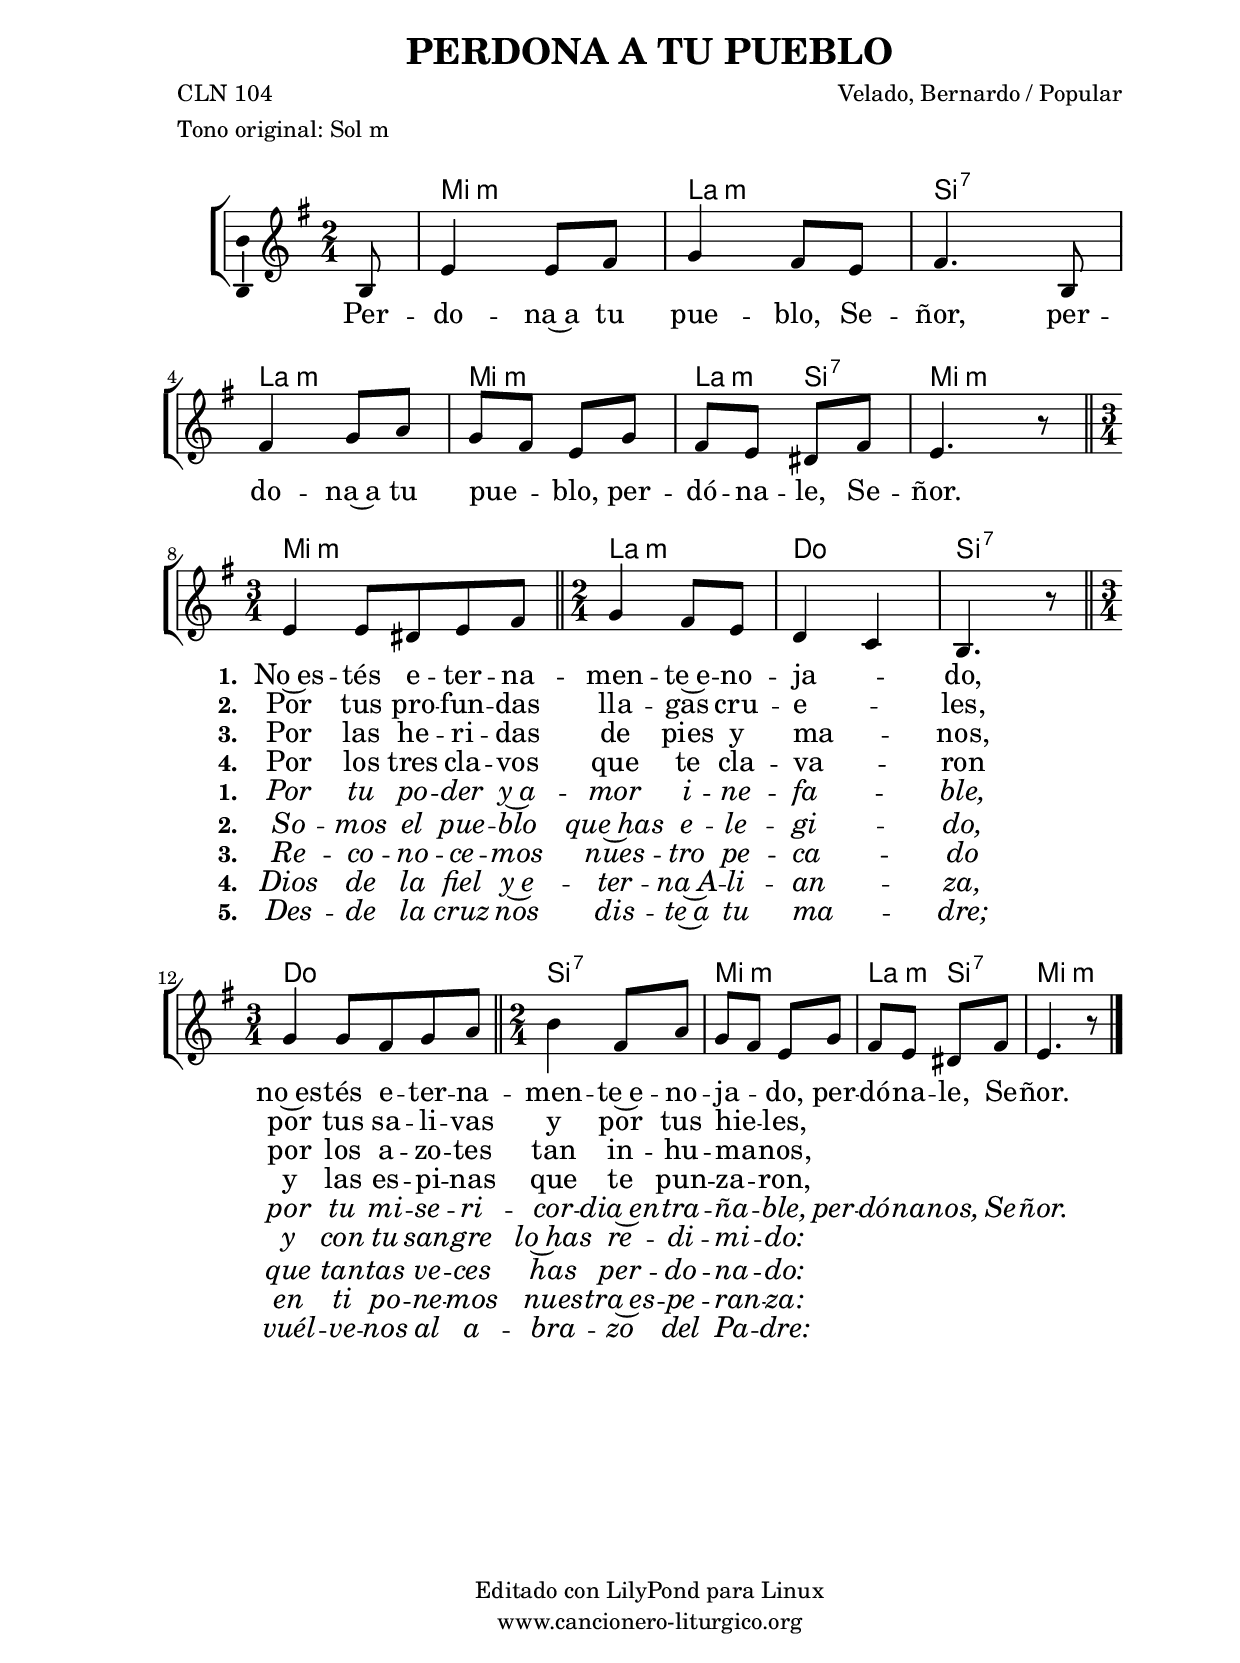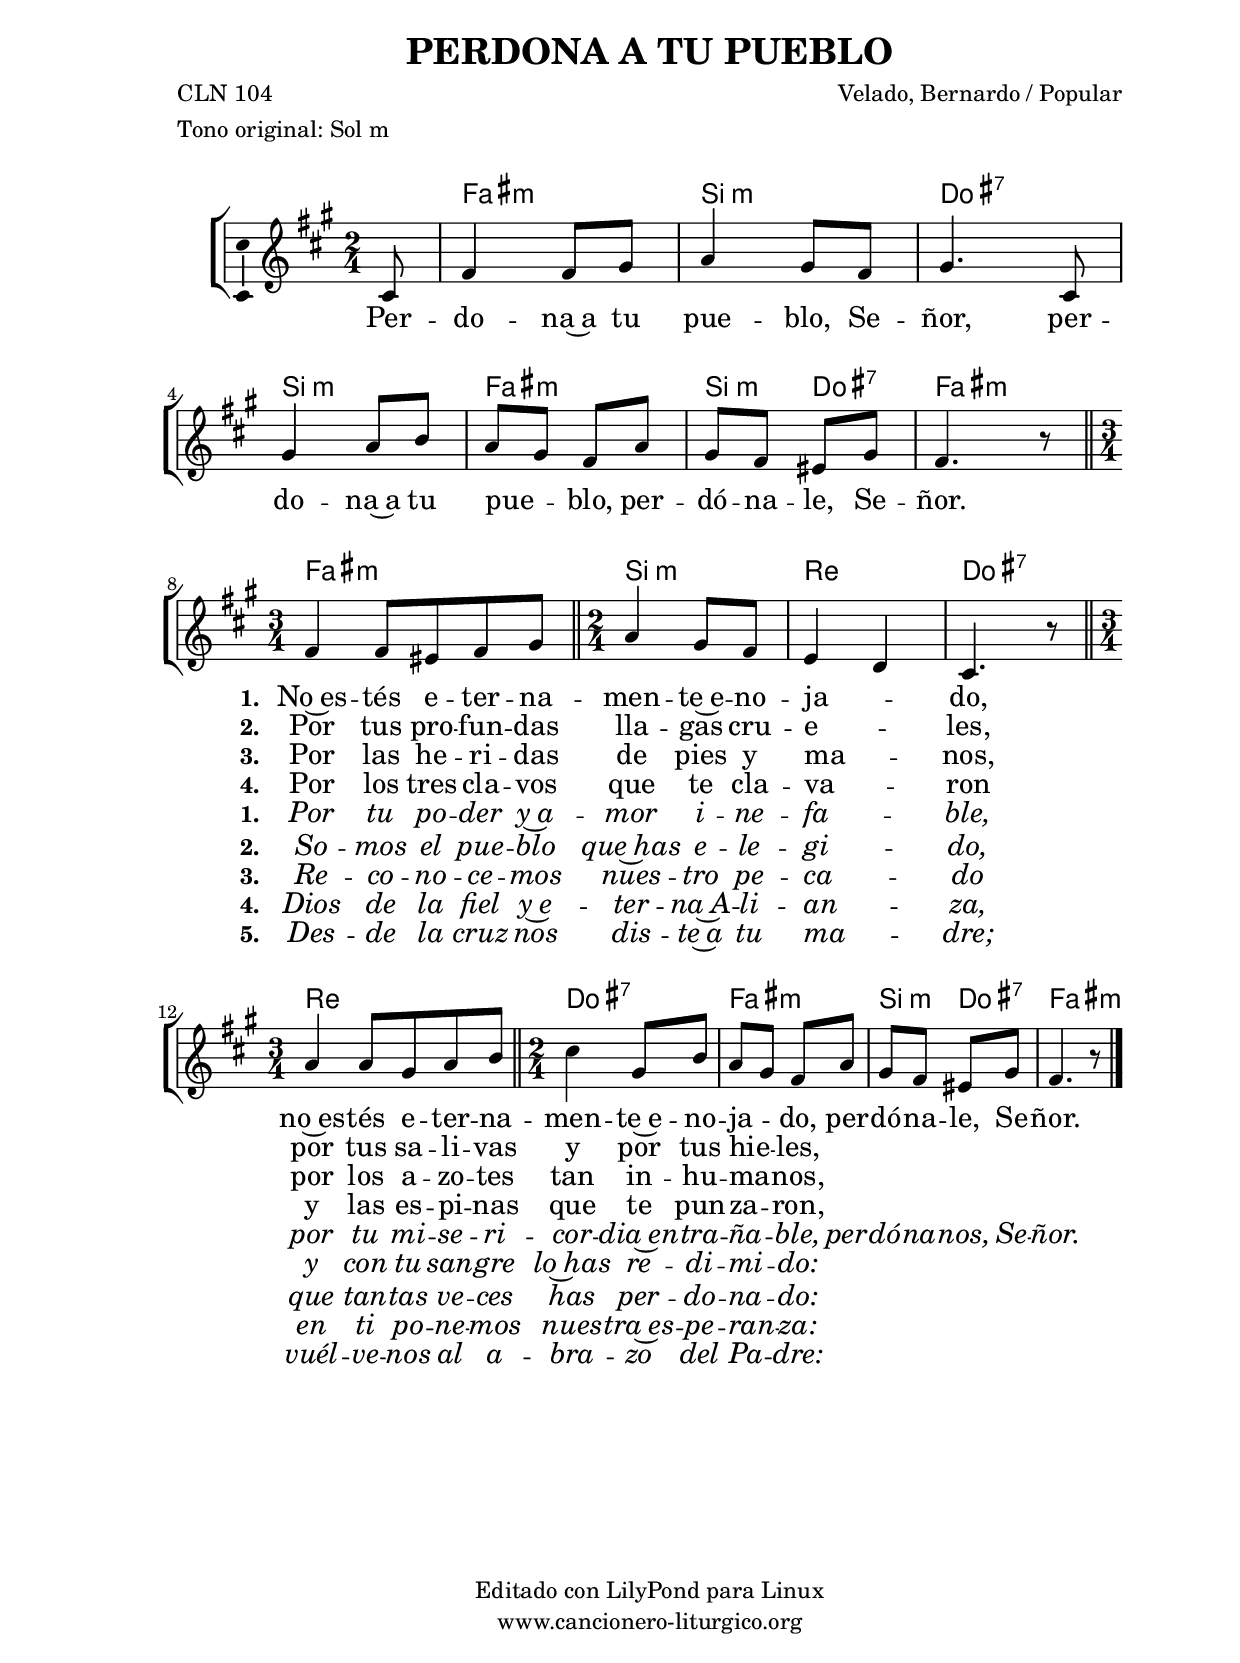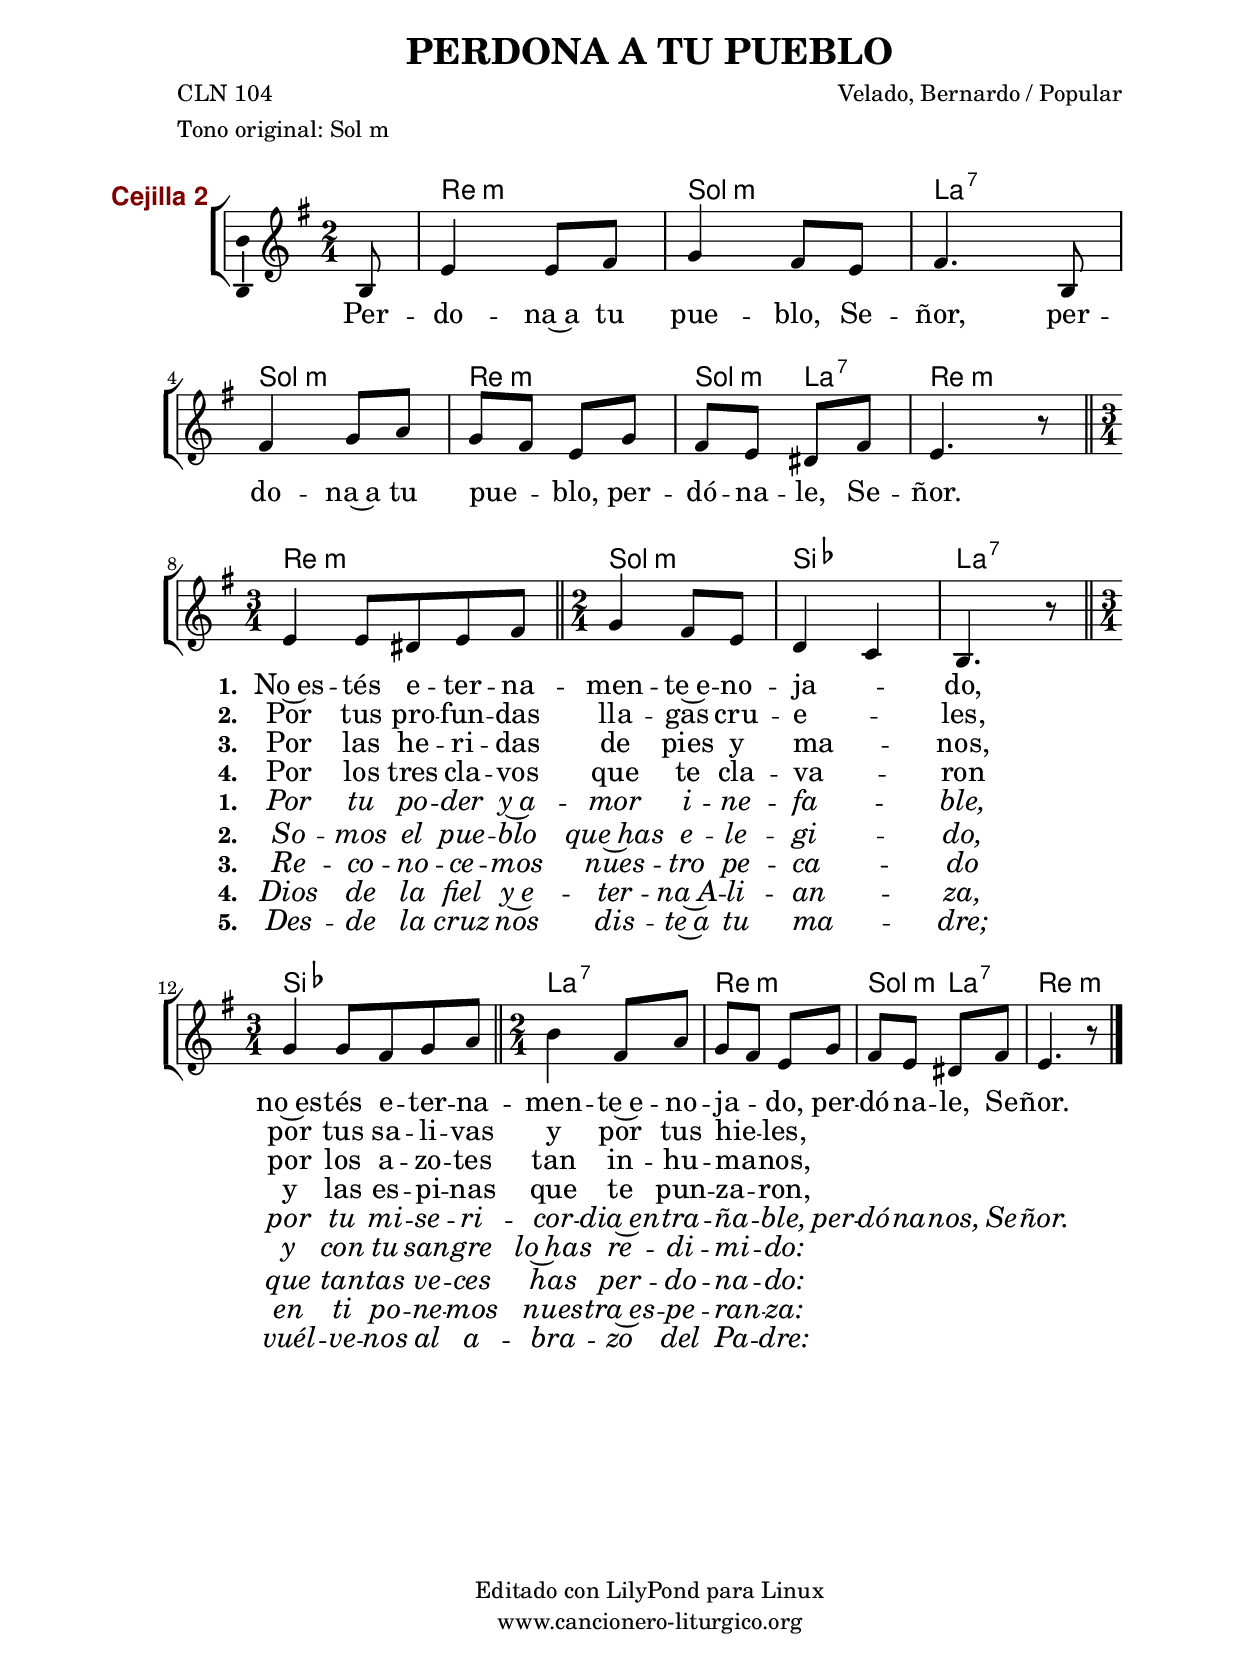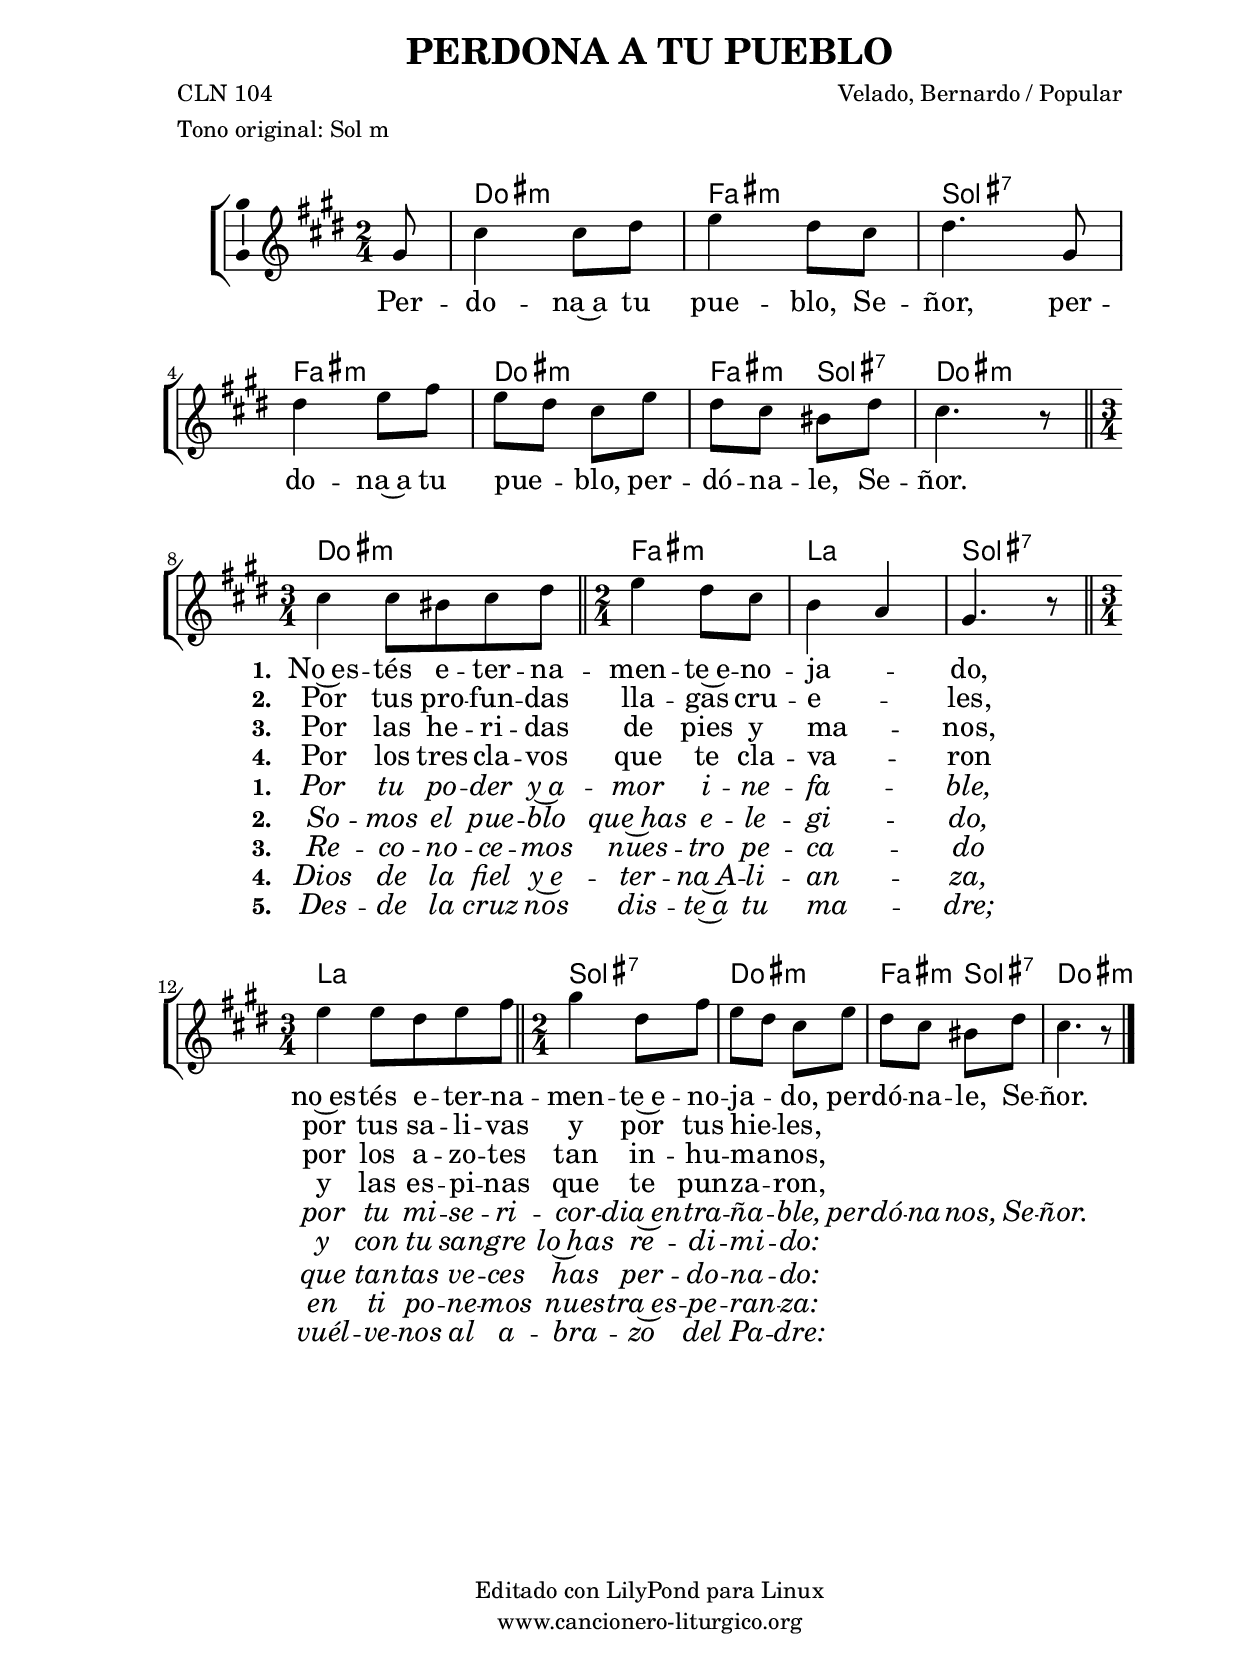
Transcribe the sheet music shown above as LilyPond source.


italicas=\override LyricText #'font-shape = #'italic

%versión de lilypond para la que se ha escrito esta partitura:
\version "2.16.0"

	%Tamaño papel
	#(set-default-paper-size "a4")
	%Tamaño partitura
	#(set-global-staff-size 20)
	%No responde al pulsar sobre una nota
	#(ly:set-option 'point-and-click #f)

%parámetros del encabezamiento:
\header {
	title = "PERDONA A TU PUEBLO"
	subtitle = ""
	composer = "Velado, Bernardo / Popular"
	poet = "CLN 104"
	meter = "Tono original: Sol m"
	arranger = ""
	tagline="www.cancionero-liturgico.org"
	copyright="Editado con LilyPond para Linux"
	tiempo = ""
	usos = ""
	letra = ""
	}

%parámetros asociados al papel:
\paper  {
	oddHeaderMarkup = \markup {\fill-line { \on-the-fly #not-first-page \fromproperty #'header:title \on-the-fly #not-first-page \fromproperty #'header:composer }}
	evenHeaderMarkup = \markup {\fill-line { \fromproperty #'header:composer \fromproperty #'header:title }}
	#(set-paper-size "a4")
	print-page-number = ##f
	first-page-number = 1
	print-first-page-number = ##f
%	head-separation = 3.0 \cm
	top-margin = 2.0 \cm
	bottom-margin = 0.5\cm
%%%	bottom-margin = -1.0\cm
	left-margin = 3.0 \cm
	line-width = 16.0 \cm 
	indent = 8\mm
	interscoreline = 2.\mm
	between-system-space = 15\mm
%	para que las partituras no llenen la hoja:
	ragged-bottom = ##t
%	idem para la última hoja:
	ragged-last-bottom = ##f
%	para que las partituras llenen el ancho del papel:
	ragged-last = ##f
	after-title-space = 2.5 \cm
page-count=1
system-count=4

	%Flexible Vertical Spacing
%	markup-markup-spacing =
%	#'((basic-distance . 15) (minimum-distance . 15) (padding . 3))
	markup-system-spacing =
	#'((basic-distance . 15) (minimum-distance . 15) (padding . 3))
	system-system-spacing =
	#'((basic-distance . 15) (minimum-distance . 15) (padding . 3))
	score-system-spacing =
	#'((basic-distance . 15) (minimum-distance . 15) (padding . 5))
%	top-system-spacing = % header
%	#'((basic-distance . 8) (minimum-distance . 0) (padding . 0))
%	top-markup-spacing =
%	#'((basic-distance . 20) (minimum-distance . 20) (padding . 0))
	last-bottom-spacing = % footer
	#'((basic-distance . 5) (minimum-distance . 5) (padding . 0))
%	score-markup-spacing =
%	#'((basic-distance . 16) (minimum-distance . 13) (padding . 0))

	}


%parámetros que afectan a toda la partitura:
global =  {
	%clave de sol (G):
	\clef G
	%armadura:
	\transpose g e
	\key g \minor
	\tempo 4=100
	\set Score.tempoHideNote = ##t
	}


acordes = {
	\italianChords
	\chordmode {
	\transpose g e
{

s8
g2:m c:m d:7 c:m g:m c4:m d:7 g2:m

g2.:m c2:m ees d:7
ees2. d2:7 g:m c4:m d:7 g2:m


	}
	}
}



melodia = 
	\transpose g e
{
\time 2/4

\relative c'{

\partial8
d8
g4 g8 a
bes4 a8 g
a4. d,8
a'4 bes8 c
bes8 a g bes
a8 g fis a
g4. r8

\bar "||"
\break

\time 3/4
g4 g8 fis g a

\bar "||"
\time 2/4
bes4 a8 g
f4 ees
d4. r8

\bar "||"
\time 3/4
bes'4 bes8 a bes c

\bar "||"
\time 2/4
d4 a8 c
bes8 a g bes
a8 g fis a
g4. r8

\bar "|."

}
}


texto = \lyricmode {
Per -- do -- na~a tu pue -- blo, Se -- ñor,
per -- do -- na~a tu pue -- _ blo,
per -- dó -- na -- le, Se -- ñor.

\set stanza =#"1. " No~es -- tés e -- ter -- na -- men -- te~e -- no -- ja -- _ do,
no~es -- tés e -- ter -- na -- men -- te~e -- no -- ja -- _ do,
per -- dó -- na -- le, Se -- ñor.
}

textodos = \lyricmode {
\skip1 \skip1 \skip1 \skip1
\skip1 \skip1 \skip1 \skip1
\skip1 \skip1 \skip1 \skip1
\skip1 \skip1 \skip1 \skip1
\skip1 \skip1 \skip1 \skip1
\skip1
\set stanza =#"2. " Por tus pro -- fun -- das lla -- gas cru -- e -- _ les,
por tus sa -- li -- vas y por tus hie -- _ les,
}

textotres = \lyricmode {
\skip1 \skip1 \skip1 \skip1
\skip1 \skip1 \skip1 \skip1
\skip1 \skip1 \skip1 \skip1
\skip1 \skip1 \skip1 \skip1
\skip1 \skip1 \skip1 \skip1
\skip1
\set stanza =#"3. " Por las he -- ri -- das de pies y ma -- _ nos,
por los a -- zo -- tes tan in -- hu -- ma -- _ nos,
}

textocuatro = \lyricmode {
\skip1 \skip1 \skip1 \skip1
\skip1 \skip1 \skip1 \skip1
\skip1 \skip1 \skip1 \skip1
\skip1 \skip1 \skip1 \skip1
\skip1 \skip1 \skip1 \skip1
\skip1
\set stanza =#"4. " Por los tres cla -- vos que te cla -- va -- _ ron
y las es -- pi -- nas que te pun -- za -- _ ron,
}

textocinco = \lyricmode {
\skip1 \skip1 \skip1 \skip1
\skip1 \skip1 \skip1 \skip1
\skip1 \skip1 \skip1 \skip1
\skip1 \skip1 \skip1 \skip1
\skip1 \skip1 \skip1 \skip1
\skip1
\italicas
\set stanza =#"1. " Por tu po -- der y~a -- mor i -- ne -- fa -- _ ble,
por tu mi -- se -- ri -- cor -- dia~en -- tra -- ña -- _ ble,
per -- dó -- na -- nos, Se -- ñor.
}

textoseis = \lyricmode {
\skip1 \skip1 \skip1 \skip1
\skip1 \skip1 \skip1 \skip1
\skip1 \skip1 \skip1 \skip1
\skip1 \skip1 \skip1 \skip1
\skip1 \skip1 \skip1 \skip1
\skip1
\italicas
\set stanza =#"2. " So -- mos el pue -- blo que~has e -- le -- gi -- _ do,
y con tu san -- gre lo~has re -- di -- mi -- _ do:
}

textosiete = \lyricmode {
\skip1 \skip1 \skip1 \skip1
\skip1 \skip1 \skip1 \skip1
\skip1 \skip1 \skip1 \skip1
\skip1 \skip1 \skip1 \skip1
\skip1 \skip1 \skip1 \skip1
\skip1
\italicas
\set stanza =#"3. " Re -- co -- no -- ce -- mos nues -- tro pe -- ca -- _ do
que tan -- tas ve -- ces has per -- do -- na -- _ do:
}

textoocho = \lyricmode {
\skip1 \skip1 \skip1 \skip1
\skip1 \skip1 \skip1 \skip1
\skip1 \skip1 \skip1 \skip1
\skip1 \skip1 \skip1 \skip1
\skip1 \skip1 \skip1 \skip1
\skip1
\italicas
\set stanza =#"4. " Dios de la fiel y~e -- ter -- na~A -- li -- an -- _ za,
en ti po -- ne -- mos nues -- tra~es -- pe -- ran -- _ za:
}

textonueve = \lyricmode {
\skip1 \skip1 \skip1 \skip1
\skip1 \skip1 \skip1 \skip1
\skip1 \skip1 \skip1 \skip1
\skip1 \skip1 \skip1 \skip1
\skip1 \skip1 \skip1 \skip1
\skip1
\italicas
\set stanza =#"5. " Des -- de la cruz nos dis -- te~a tu ma -- _ dre;
vuél -- ve -- nos al a -- bra -- zo del Pa -- _ dre:

}


acordesStaff = \context ChordNames = acordesStaff <<
	\set chordChanges = ##t
	\acordes
	>>


%%%%%%%%%%%%%%%%%%%%%%%%%%%%%%%%%%% CEJILLA %%%%%%%%%%%%%%%%%%%%%%%%%%%%%%%%%%%
acordescejilla = {
%%%	\override ChordNames.ChordName #'font-size = #-1
%%%	\override ChordNames.ChordName #'font-series = #'bold
	\transpose e d {
		\acordes
		}
	}

acordescejillaStaff = \context ChordNames = acordescejillaStaff <<
	\set Staff.instrumentName = \markup \with-color #darkred \larger \bold \sans "Cejilla 2"
	\set chordChanges = ##t
	\acordescejilla
	>>
%%%%%%%%%%%%%%%%%%%%%%%%%%%%%%%%%%% CEJILLA %%%%%%%%%%%%%%%%%%%%%%%%%%%%%%%%%%%


vozStaff = \context Voice = vozStaff
\with {\consists "Ambitus_engraver"}
<<
%	\set Staff.instrumentName = ""
%	\set Staff.shortInstrumentName = ""
%	\set Staff.midiInstrument = #"clarinet"
%	\set Staff.midiInstrument = #"cello"
	\set Staff.midiInstrument = #"flute"
%	\set Staff.midiInstrument = #"electric guitar (jazz)"
%	\set Staff.midiInstrument = #"english horn"
%	\set Staff.midiInstrument = #"violin"
%	\set Staff.midiInstrument = #"glockenspiel"
	\set Staff.midiMinimumVolume = #0.7
	\set Staff.midiMaximumVolume = #0.9
	\global
	\melodia
	>>


textoStaff = \context Lyrics = textoStaff <<
	\lyricsto vozStaff \texto
	>>

textodosStaff = \context Lyrics = textodosStaff <<
	\lyricsto vozStaff \textodos
	>>

textotresStaff = \context Lyrics = textotresStaff <<
	\lyricsto vozStaff \textotres
	>>

textocuatroStaff = \context Lyrics = textocuatroStaff <<
	\lyricsto vozStaff \textocuatro
	>>

textocincoStaff = \context Lyrics = textocincoStaff <<
	\lyricsto vozStaff \textocinco
	>>

textoseisStaff = \context Lyrics = textoseisStaff <<
	\lyricsto vozStaff \textoseis
	>>

textosieteStaff = \context Lyrics = textosieteStaff <<
	\lyricsto vozStaff \textosiete
	>>

textoochoStaff = \context Lyrics = textoochoStaff <<
	\lyricsto vozStaff \textoocho
	>>

textonueveStaff = \context Lyrics = textonueveStaff <<
	\lyricsto vozStaff \textonueve
	>>


\book {
	\score {
		\context ChoirStaff {
			\override StaffGroup.SystemStartBracket #'collapse-height = #1
			\override Score.SystemStartBar #'collapse-height = #1
			<<
			\acordesStaff
			\vozStaff
			\textoStaff
			\textodosStaff
			\textotresStaff
			\textocuatroStaff
			\textocincoStaff
			\textoseisStaff
			\textosieteStaff
			\textoochoStaff
			\textonueveStaff
			>>
			}
		\layout {
	    		\context {
				\Lyrics
				\override LyricText #'font-size = #2
				}
	   		 \context {
				\Score
				\override StaffSymbol #'staff-space = #(magstep +3)
				}
			}
		}
	\score {
		\unfoldRepeats
		\context ChoirStaff {
			<<
			\acordesStaff
			\vozStaff
			>>
			}
		\midi {
	  		\context {
	  			\Score
				tempoWholesPerMinute = #(ly:make-moment 70 4)
				}
			}
		}
	}


%Partitura para guitarra
#(define output-suffix "G")
\book {
	\score {
		\context ChoirStaff {
			\override StaffGroup.SystemStartBracket #'collapse-height = #1
			\override Score.SystemStartBar #'collapse-height = #1
			<<
			\acordescejillaStaff
			\vozStaff
			\textoStaff
			\textodosStaff
			\textotresStaff
			\textocuatroStaff
			\textocincoStaff
			\textoseisStaff
			\textosieteStaff
			\textoochoStaff
			\textonueveStaff
			>>
			}
		\layout {
%%%%%%%%%%%%%%%%%%%%%%%%%%%%%%%%%%% CEJILLA %%%%%%%%%%%%%%%%%%%%%%%%%%%%%%%%%%%
			\context {
				\ChordNames \consists Instrument_name_engraver
				}
%%%%%%%%%%%%%%%%%%%%%%%%%%%%%%%%%%% CEJILLA %%%%%%%%%%%%%%%%%%%%%%%%%%%%%%%%%%%
	    		\context {
				\Lyrics
				\override LyricText #'font-size = #2
				}
	   		 \context {
				\Score
				\override StaffSymbol #'staff-space = #(magstep +3)
				}
			}
		}
	}


#(define output-suffix "C")
\book {
	\score {
		\context ChoirStaff {
			\override StaffGroup.SystemStartBracket #'collapse-height = #1
			\override Score.SystemStartBar #'collapse-height = #1
\transpose c d
			<<
			\acordesStaff
			\vozStaff
			\textoStaff
			\textodosStaff
			\textotresStaff
			\textocuatroStaff
			\textocincoStaff
			\textoseisStaff
			\textosieteStaff
			\textoochoStaff
			\textonueveStaff
			>>
			}
		\layout {
	    		\context {
				\Lyrics
				\override LyricText #'font-size = #2
				}
	   		 \context {
				\Score
				\override StaffSymbol #'staff-space = #(magstep +3)
				}
			}
		}
	}


#(define output-suffix "S")
\book {
	\score {
		\context ChoirStaff {
			\override StaffGroup.SystemStartBracket #'collapse-height = #1
			\override Score.SystemStartBar #'collapse-height = #1
\transpose c a
			<<
			\acordesStaff
			\vozStaff
			\textoStaff
			\textodosStaff
			\textotresStaff
			\textocuatroStaff
			\textocincoStaff
			\textoseisStaff
			\textosieteStaff
			\textoochoStaff
			\textonueveStaff
			>>
			}
		\layout {
	    		\context {
				\Lyrics
				\override LyricText #'font-size = #2
				}
	   		 \context {
				\Score
				\override StaffSymbol #'staff-space = #(magstep +3)
				}
			}
		}
	}


